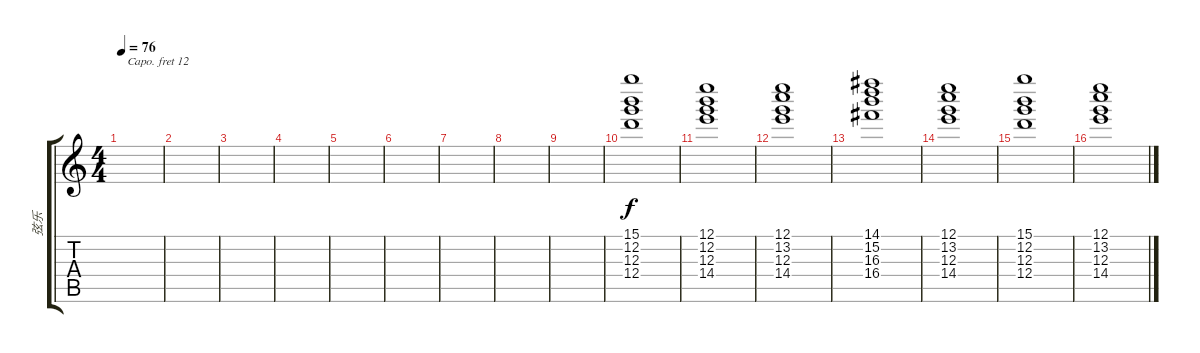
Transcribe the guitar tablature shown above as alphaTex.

\track ("弦乐" "弦乐") {instrument overdrivenguitar}
\staff {score tabs}
\capo 12
\tuning (E4 B3 G3 D3 A2 E2) {hide}
\ts (4 4)
\tempo 76
\clef g2
\ks c
|
|
|
|
|
|
|
|
|
(15.1 12.2 12.3 12.4).1 |
(12.1 12.2 12.3 14.4).1 |
(12.1 13.2 12.3 14.4).1 |
(14.1 15.2 16.3 16.4).1 |
(12.1 13.2 12.3 14.4).1 |
(15.1 12.2 12.3 12.4).1 |
(12.1 13.2 12.3 14.4).1
